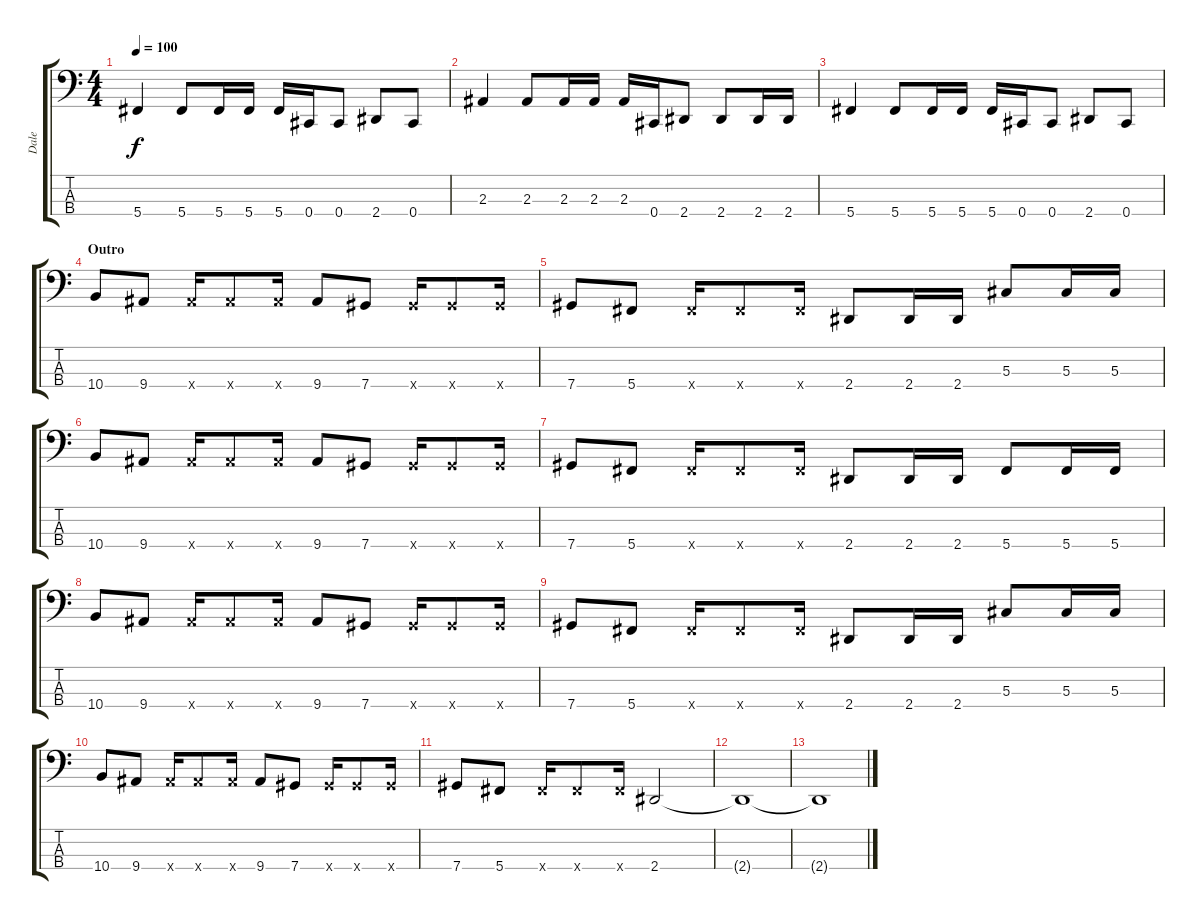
\track ("Dale" "Dale") {instrument electricbassfinger}
\staff {score tabs}
\tuning (Gb2 Db2 Ab1 Db1) {hide}
\ts (4 4)
\tempo 100
\clef f4
\ks c
5.4.4{dy f} 5.4.8 5.4.16 5.4.16 5.4.16 0.4.16 0.4.8 2.4.8 0.4.8 |
2.3.4 2.3.8 2.3.16 2.3.16 2.3.16 0.4.16 2.4.8 2.4.8 2.4.16 2.4.16 |
5.4.4 5.4.8 5.4.16 5.4.16 5.4.16 0.4.16 0.4.8 2.4.8 0.4.8 |
\section ("" "Outro")
10.4.8 9.4.8 9.4{x}.16 9.4{x}.8 9.4{x}.16 9.4.8 7.4.8 7.4{x}.16 7.4{x}.8 7.4{x}.16 |
7.4.8 5.4.8 5.4{x}.16 5.4{x}.8 5.4{x}.16 2.4.8 2.4.16 2.4.16 5.3.8 5.3.16 5.3.16 |
10.4.8 9.4.8 9.4{x}.16 9.4{x}.8 9.4{x}.16 9.4.8 7.4.8 7.4{x}.16 7.4{x}.8 7.4{x}.16 |
7.4.8 5.4.8 5.4{x}.16 5.4{x}.8 5.4{x}.16 2.4.8 2.4.16 2.4.16 5.4.8 5.4.16 5.4.16 |
10.4.8 9.4.8 9.4{x}.16 9.4{x}.8 9.4{x}.16 9.4.8 7.4.8 7.4{x}.16 7.4{x}.8 7.4{x}.16 |
7.4.8 5.4.8 5.4{x}.16 5.4{x}.8 5.4{x}.16 2.4.8 2.4.16 2.4.16 5.3.8 5.3.16 5.3.16 |
10.4.8 9.4.8 9.4{x}.16 9.4{x}.8 9.4{x}.16 9.4.8 7.4.8 7.4{x}.16 7.4{x}.8 7.4{x}.16 |
7.4.8 5.4.8 5.4{x}.16 5.4{x}.8 5.4{x}.16 2.4.2 |
2.4{t}.1 |
2.4{t}.1
